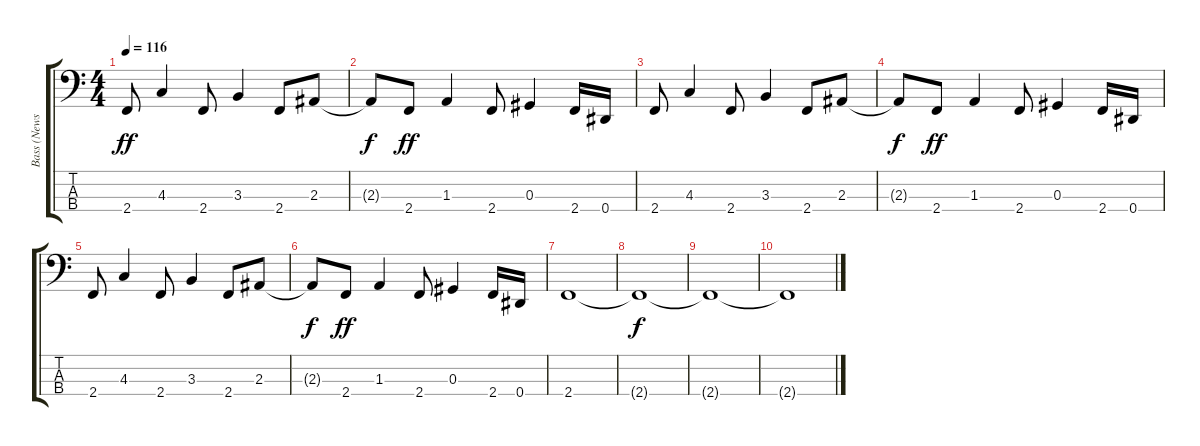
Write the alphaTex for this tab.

\track ("Bass (Newsted)" "Bass (News") {instrument electricbassfinger}
\staff {score tabs}
\tuning (Gb2 Db2 Ab1 Eb1) {hide}
\ts (4 4)
\tempo 116
\clef f4
\ks c
2.4.8{dy ff} 4.3.4 2.4.8 3.3.4 2.4.8 2.3.8 |
2.3{t}.8{dy f} 2.4.8{dy ff} 1.3.4 2.4.8 0.3.4 2.4.16 0.4.16 |
2.4.8 4.3.4 2.4.8 3.3.4 2.4.8 2.3.8 |
2.3{t}.8{dy f} 2.4.8{dy ff} 1.3.4 2.4.8 0.3.4 2.4.16 0.4.16 |
2.4.8 4.3.4 2.4.8 3.3.4 2.4.8 2.3.8 |
2.3{t}.8{dy f} 2.4.8{dy ff} 1.3.4 2.4.8 0.3.4 2.4.16 0.4.16 |
2.4.1{volume 10} |
2.4{t}.1{dy f} |
2.4{t}.1{volume 3} |
2.4{t}.1
